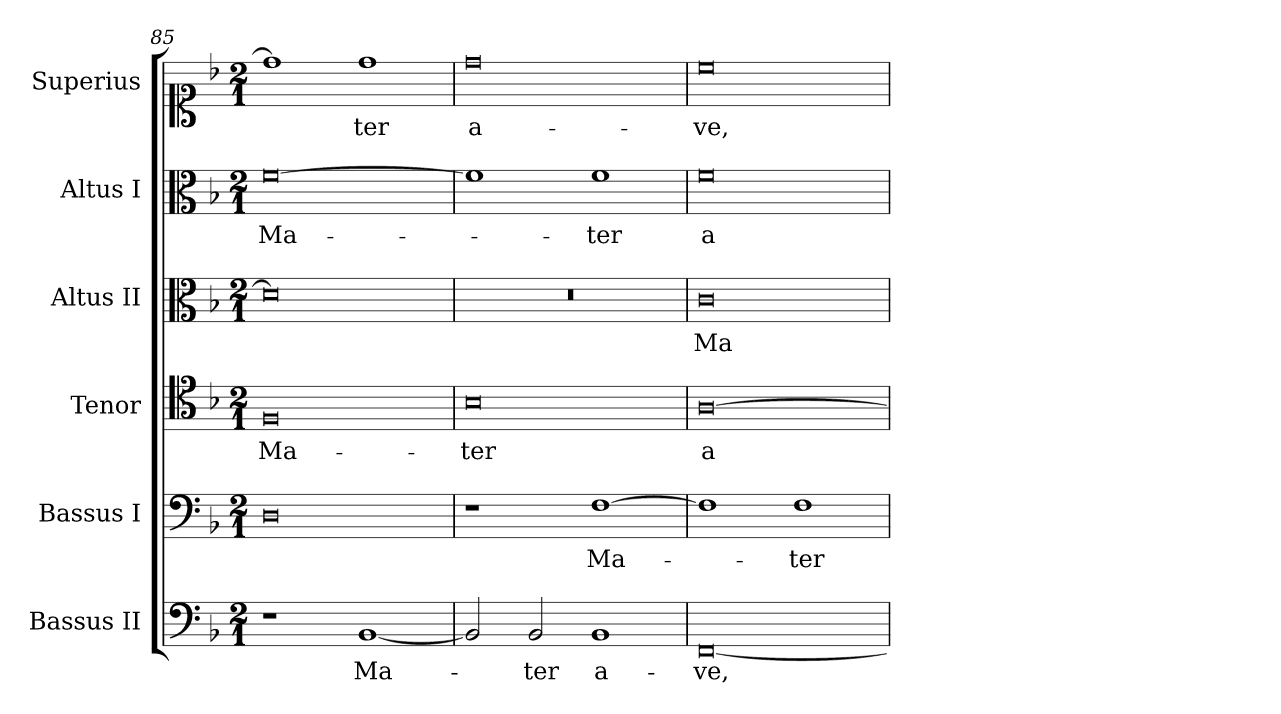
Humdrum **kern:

**kern	**text	**kern	**text	**kern	**text	**kern	**text	**kern	**text	**kern	**text
*part6	*part6	*part5	*part5	*part4	*part4	*part3	*part3	*part2	*part2	*part1	*part1
*staff6	*staff6	*staff5	*staff5	*staff4	*staff4	*staff3	*staff3	*staff2	*staff2	*staff1	*staff1
*I"Bassus II	*	*I"Bassus I	*	*I"Tenor	*	*I"Altus II	*	*I"Altus I	*	*I"Superius	*
*I'B. II	*	*I'B.  I	*	*I'T.	*	*I'A. II	*	*I'A. I	*	*I'S.	*
!!LO:PB:g=z
*clefF4	*	*clefF4	*	*clefC4	*	*clefC3	*	*clefC3	*	*clefC1	*
*k[b-]	*	*k[b-]	*	*k[b-]	*	*k[b-]	*	*k[b-]	*	*k[b-]	*
*F:	*	*F:	*	*F:	*	*F:	*	*F:	*	*F:	*
*M2/1	*	*M2/1	*	*M2/1	*	*M2/1	*	*M2/1	*	*M2/1	*
=85	=85	=85	=85	=85	=85	=85	=85	=85	=85	=85	=85
1r	.	0D	.	0F	Ma-	0d]	.	[0f	Ma-	1dd]	.
[1BB-	Ma-	.	.	.	.	.	.	.	.	1dd	-ter
=86	=86	=86	=86	=86	=86	=86	=86	=86	=86	=86	=86
2BB-/]	.	1r	.	0B-	-ter	0r	.	1f]	.	0dd	a-
2BB-/	-ter	.	.	.	.	.	.	.	.	.	.
1BB-	a-	[1F	Ma-	.	.	.	.	1f	-ter	.	.
=87	=87	=87	=87	=87	=87	=87	=87	=87	=87	=87	=87
[0FF	-ve,	1F]	.	[0A	a-	0c	Ma-	0f	a-	0cc	-ve,
.	.	1F	-ter	.	.	.	.	.	.	.	.
=	=	=	=	=	=	=	=	=	=	=	=
*-	*-	*-	*-	*-	*-	*-	*-	*-	*-	*-	*-
